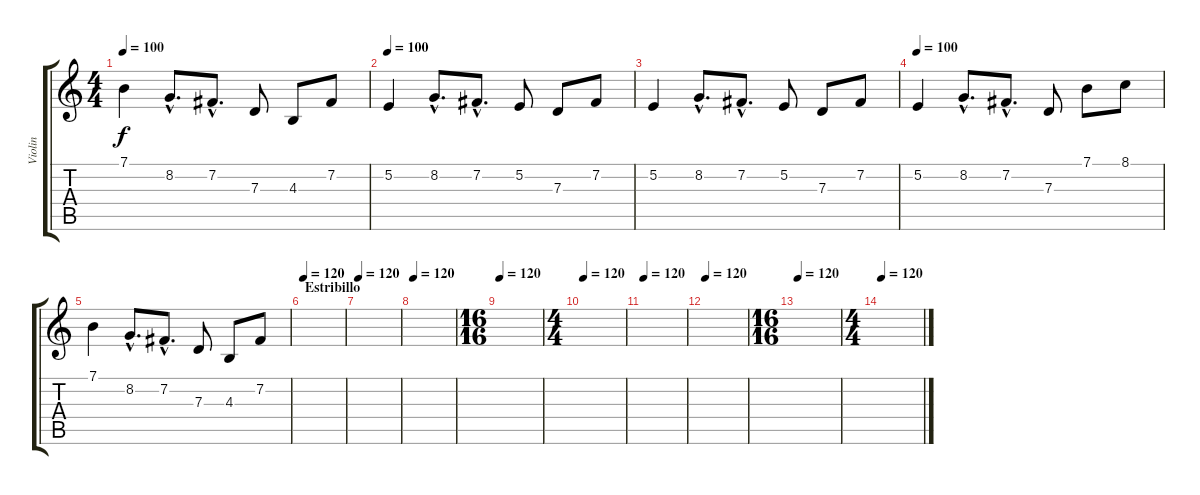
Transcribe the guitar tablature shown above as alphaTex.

\track ("Violin" "Violin") {instrument violin}
\staff {score tabs}
\tuning (E4 B3 G3 D3 A2 E2) {hide}
\ts (4 4)
\tempo 100
\clef g2
\ks c
7.1.4{dy f} 8.2{hac}.8{d} 7.2{hac}.8{d} 7.3.8 4.3.8 7.2.8 |
\tempo 100
5.2.4 8.2{hac}.8{d} 7.2{hac}.8{d} 5.2.8 7.3.8 7.2.8 |
5.2.4 8.2{hac}.8{d} 7.2{hac}.8{d} 5.2.8 7.3.8 7.2.8 |
\tempo 100
5.2.4 8.2{hac}.8{d} 7.2{hac}.8{d} 7.3.8 7.1.8 8.1.8 |
7.1.4 8.2{hac}.8{d} 7.2{hac}.8{d} 7.3.8 4.3.8 7.2.8 |
\section ("" "Estribillo")
\tempo 120
|
\tempo 120
|
\tempo 120
|
\ts (16 16)
\tempo 120
|
\ts (4 4)
\tempo 120
|
\tempo 120
|
\tempo 120
|
\ts (16 16)
\tempo 120
|
\ts (4 4)
\tempo 120
